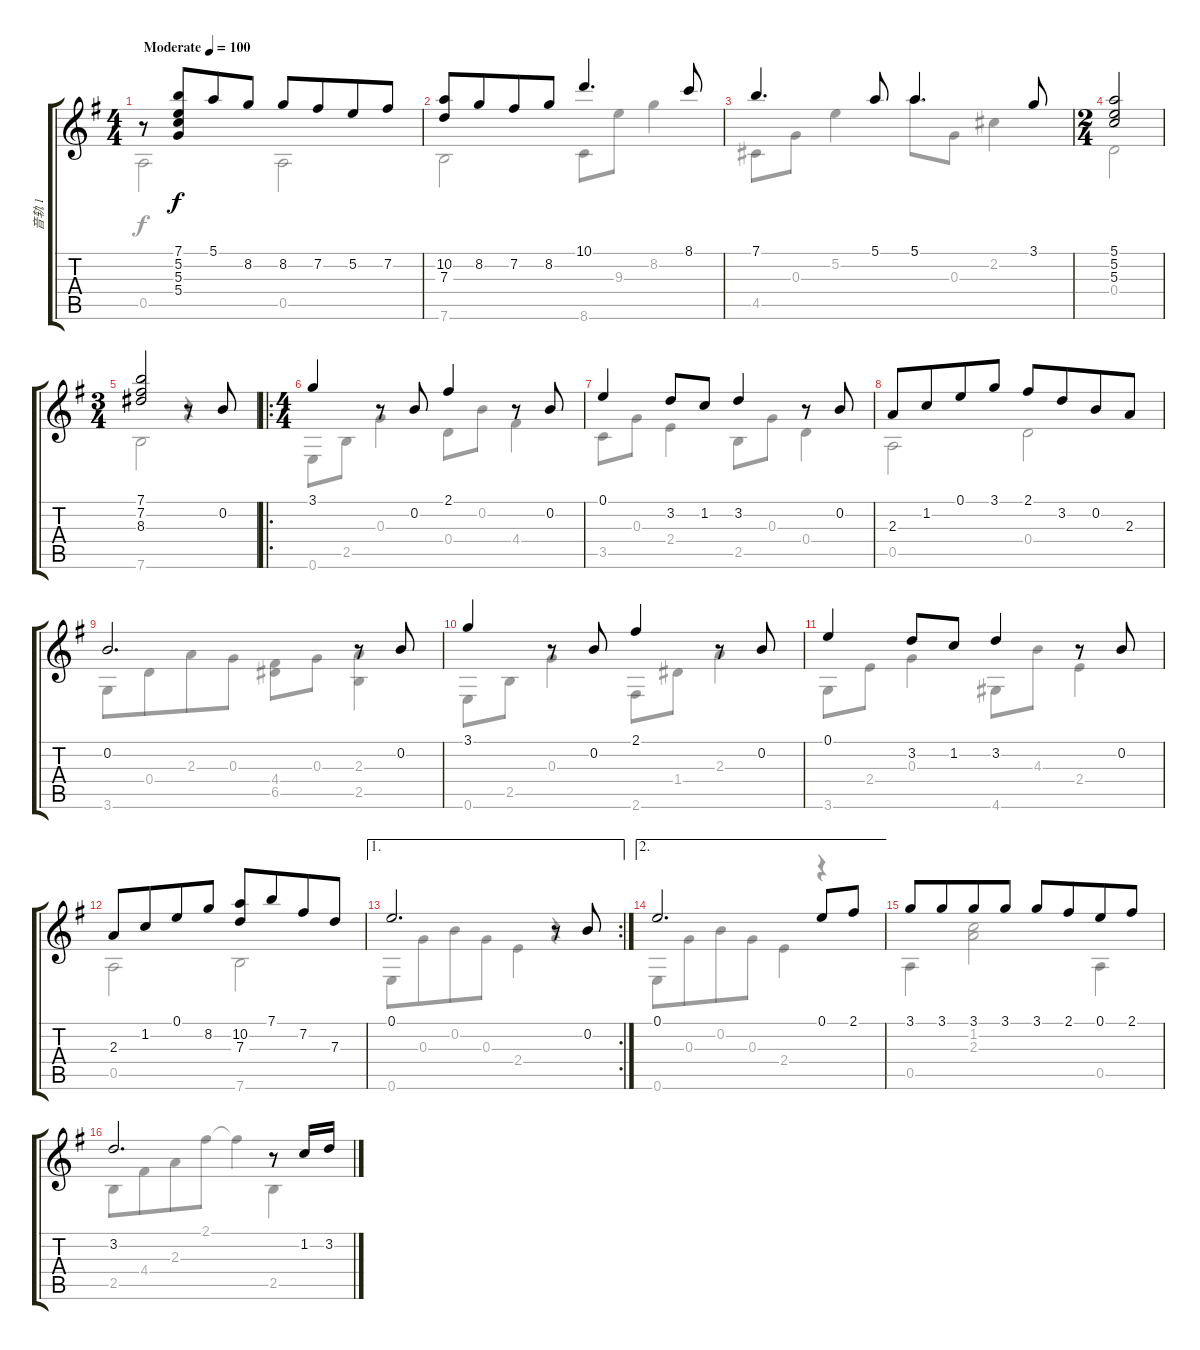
\track ("音轨 1" "音轨 1") {instrument acousticguitarnylon}
\staff {score tabs}
\tuning (E4 B3 G3 D3 A2 E2) {hide}
\voice
\ts (4 4)
\tempo (100 "Moderate")
\clef g2
\ks g
r.8{dy f instrument acousticguitarnylon beam split} (7.1 5.2 5.3 5.4).8{beam Up beam merge} 5.1.8{beam Up beam merge} 8.2.8{beam Up beam split} 8.2.8{beam Up beam merge} 7.2.8{beam Up beam merge} 5.2.8{beam Up beam merge} 7.2.8{beam Up} |
(10.2 7.3).8 8.2.8{beam merge} 7.2.8 8.2.8 10.1.4{d} 8.1.8 |
7.1.4{d} 5.1.8 5.1.4{d beam Up} 3.1.8 |
\ts (2 4)
(5.1 5.2 5.3).2{beam Up} |
\ts (3 4)
(7.1 7.2 8.3).2 r.8 0.2.8{beam Up} |
\ro
\ts (4 4)
3.1.4 r.8 0.2.8 2.1.4 r.8 0.2.8 |
0.1.4 3.2.8 1.2.8 3.2.4 r.8 0.2.8 |
2.3.8{beam Up} 1.2.8{beam Up beam merge} 0.1.8{beam Up} 3.1.8{beam Up beam split} 2.1.8{beam Up} 3.2.8{beam Up beam merge} 0.2.8{beam Up} 2.3.8{beam Up} |
0.2.2{d} r.8 0.2.8 |
3.1.4 r.8 0.2.8{beam Up} 2.1.4 r.8 0.2.8 |
0.1.4{beam Up} 3.2.8{beam Up} 1.2.8{beam Up} 3.2.4{beam Up} r.8 0.2.8{beam Up} |
2.3.8{beam Up} 1.2.8{beam Up beam merge} 0.1.8{beam Up} 8.2.8{beam Up} (10.2 7.3).8{beam Up} 7.1.8{beam Up beam merge} 7.2.8{beam Up} 7.3.8{beam Up} |
\ae 1
\rc 2
0.1.2{d beam Up} r.8 0.2.8{beam Up} |
\ae 2
0.1.2{d beam Up} 0.1.8 2.1.8 |
3.1.8{beam Up} 3.1.8{beam Up beam merge} 3.1.8{beam Up} 3.1.8{beam Up} 3.1.8{beam Up} 2.1.8{beam Up beam merge} 0.1.8{beam Up} 2.1.8{beam Up} |
3.2.2{d} r.8 1.2.16{beam Up beam merge} 3.2.16{beam Up}
\voice
\clef g2
\ottava regular
\simile none
\ks g
0.5.2{dy f} 0.5.2 |
7.6.2 8.6.8 9.3.8 8.2.4 |
4.5.8 0.3.8 5.2.4 5.1.8 0.3.8 2.2.4 |
0.4.2 |
7.6.2 r.4 |
0.6.8 2.5.8 0.3.4 0.4.8 0.2.8 4.4.4 |
3.5.8 0.3.8 2.4.4 2.5.8 0.3.8 0.4.4 |
0.5.2 0.4.2 |
3.6.8 0.4.8{beam merge} 2.3.8 0.3.8 (4.4 6.5).8 0.3.8 (2.3 2.5).4 |
0.6.8 2.5.8 0.3.4 2.6.8 1.4.8 2.3.4 |
3.6.8 2.4.8 0.3.4 4.6.8 4.3.8 2.4.4 |
0.5.2 7.6.2 |
0.6.8 0.3.8{beam merge} 0.2.8 0.3.8 2.4.4 r.4 |
0.6.8 0.3.8{beam merge} 0.2.8 0.3.8 2.4.4 r.4 |
0.5.4 (1.2 2.3).2 0.5.4 |
2.5.8{beam Down beam merge} 4.4.8{beam Down beam merge} 2.3.8{beam Down beam merge} 2.1.8{beam Down} 2.1{t}.4{beam Down} 2.5.4{beam Down}
